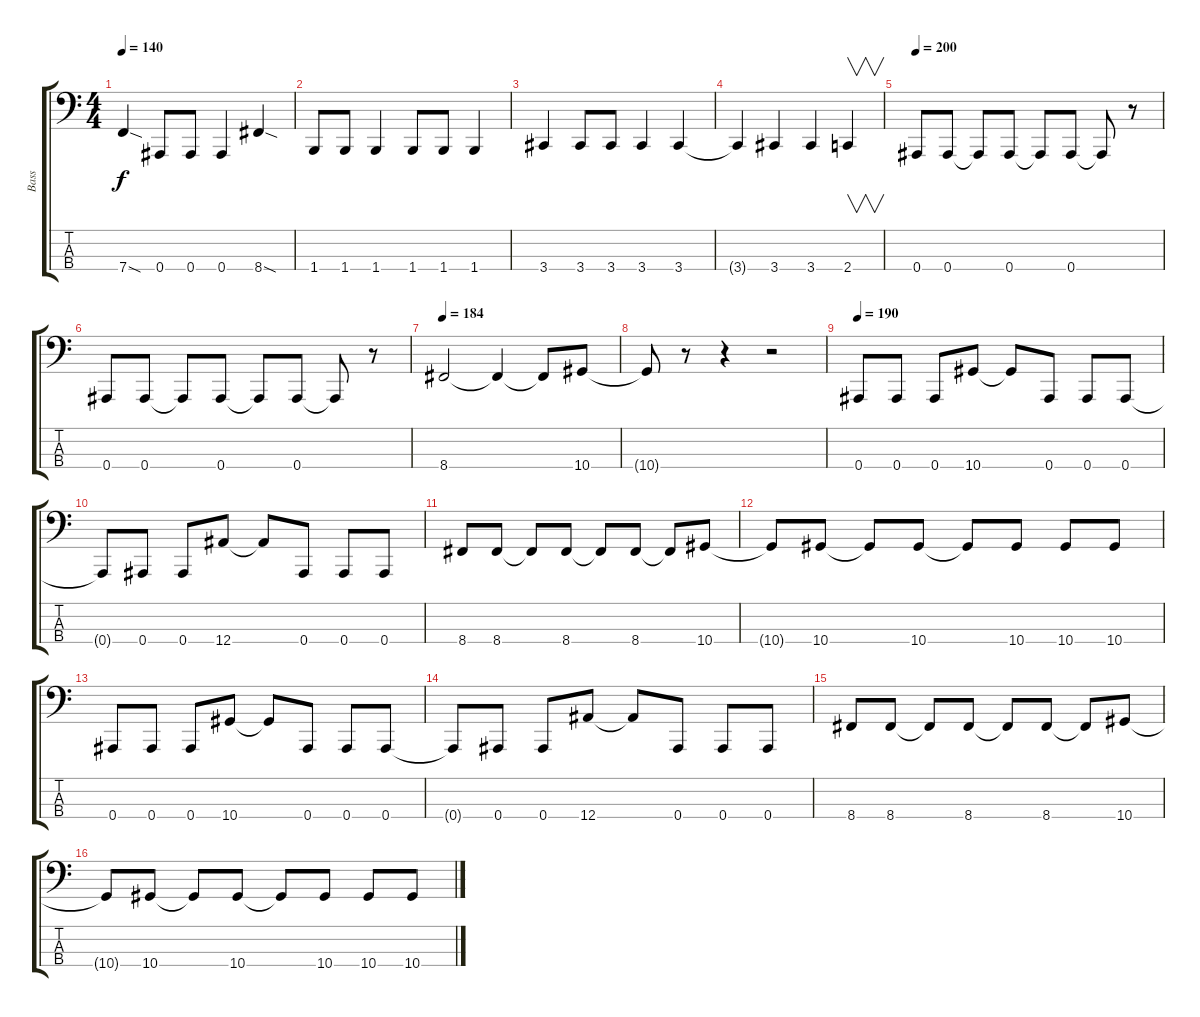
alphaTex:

\track ("Bass" "Bass") {instrument electricbassfinger}
\staff {score tabs}
\tuning (Eb2 Bb1 F1 Bb0) {hide}
\ts (4 4)
\tempo 140
\clef f4
\ks c
7.4{sod}.4{dy f} 0.4.8 0.4.8 0.4.4 8.4{sod}.4 |
1.4.8 1.4.8 1.4.4 1.4.8 1.4.8 1.4.4 |
3.4.4 3.4.8 3.4.8 3.4.4 3.4.4 |
3.4{t}.4 3.4.4 3.4.4 2.4.4{v} |
\tempo 200
0.4.8 0.4.8 0.4{t}.8 0.4.8 0.4{t}.8 0.4.8 0.4{t}.8 r.8 |
0.4.8 0.4.8 0.4{t}.8 0.4.8 0.4{t}.8 0.4.8 0.4{t}.8 r.8 |
\tempo 184
8.4.2 8.4{t}.4 8.4{t}.8 10.4.8 |
10.4{t}.8 r.8 r.4 r.2 |
\tempo 190
0.4.8 0.4.8 0.4.8 10.4.8 10.4{t}.8 0.4.8 0.4.8 0.4.8 |
0.4{t}.8 0.4.8 0.4.8 12.4.8 12.4{t}.8 0.4.8 0.4.8 0.4.8 |
8.4.8 8.4.8 8.4{t}.8 8.4.8 8.4{t}.8 8.4.8 8.4{t}.8 10.4.8 |
10.4{t}.8 10.4.8 10.4{t}.8 10.4.8 10.4{t}.8 10.4.8 10.4.8 10.4.8 |
0.4.8 0.4.8 0.4.8 10.4.8 10.4{t}.8 0.4.8 0.4.8 0.4.8 |
0.4{t}.8 0.4.8 0.4.8 12.4.8 12.4{t}.8 0.4.8 0.4.8 0.4.8 |
8.4.8 8.4.8 8.4{t}.8 8.4.8 8.4{t}.8 8.4.8 8.4{t}.8 10.4.8 |
10.4{t}.8 10.4.8 10.4{t}.8 10.4.8 10.4{t}.8 10.4.8 10.4.8 10.4.8
